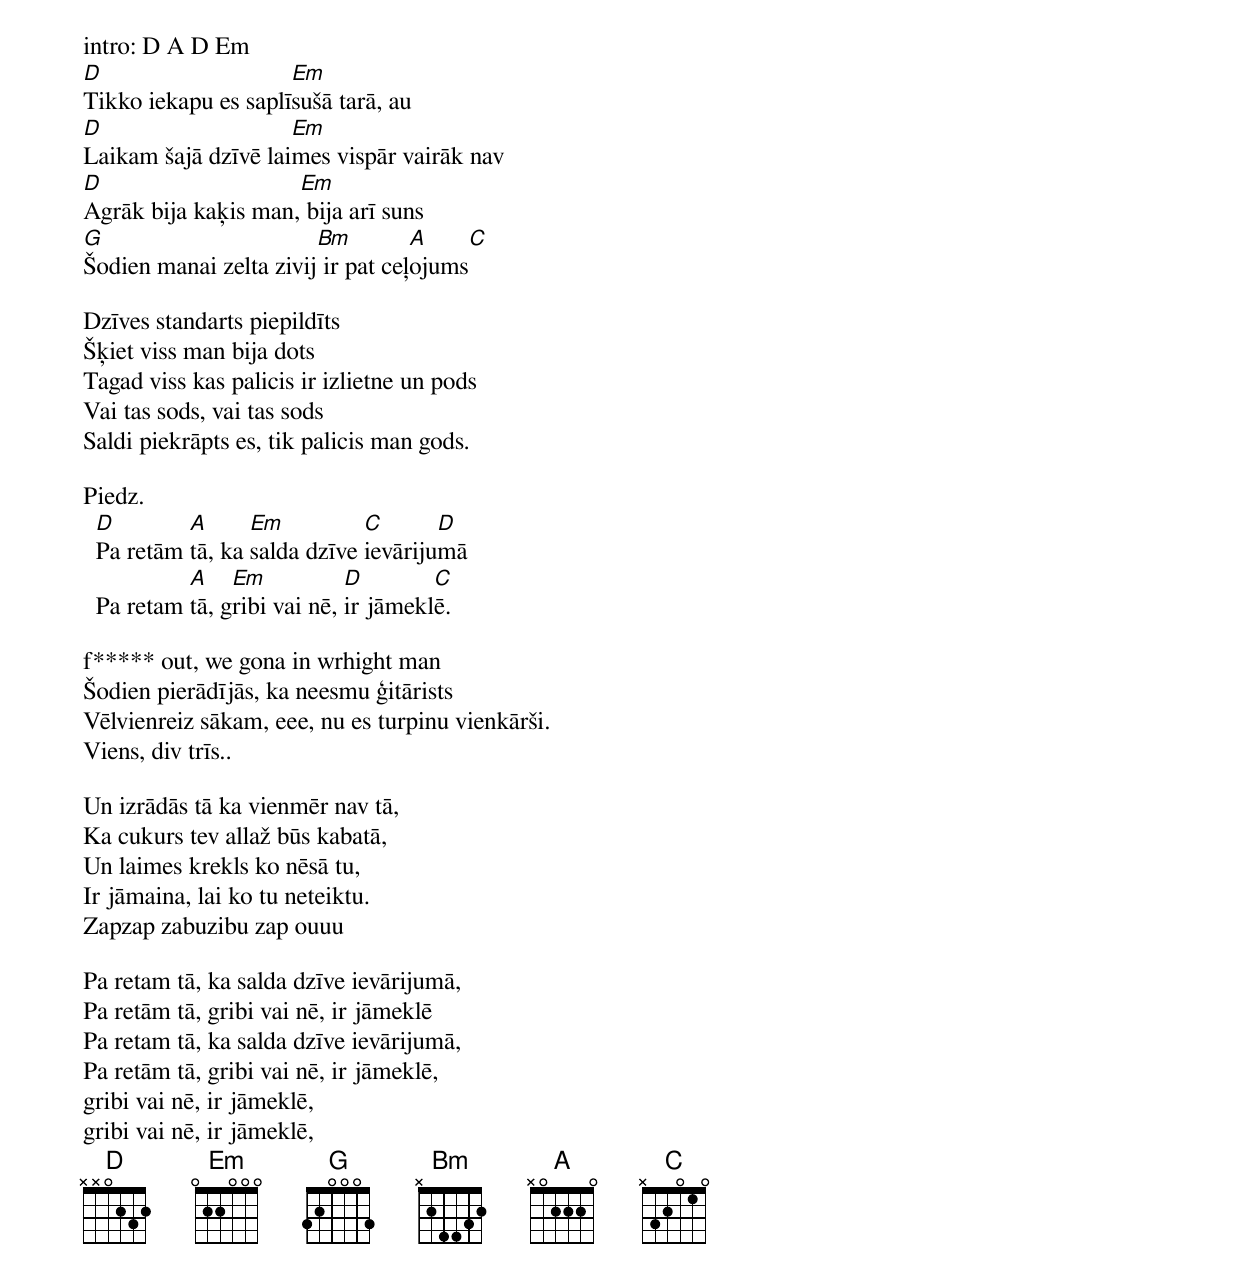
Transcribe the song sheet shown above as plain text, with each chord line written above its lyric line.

intro: D A D Em
D                    Em
Tikko iekapu es saplīsušā tarā, au
D                    Em
Laikam šajā dzīvē laimes vispār vairāk nav
D                    Em
Agrāk bija kaķis man, bija arī suns
G                       Bm         A    C
Šodien manai zelta zivij ir pat ceļojums

Dzīves standarts piepildīts
Šķiet viss man bija dots
Tagad viss kas palicis ir izlietne un pods
Vai tas sods, vai tas sods
Saldi piekrāpts es, tik palicis man gods.

Piedz.
  D        A      Em          C       D
  Pa retām tā, ka salda dzīve ievārijumā
           A    Em           D        C
  Pa retam tā, gribi vai nē, ir jāmeklē.

f***** out, we gona in wrhight man
Šodien pierādījās, ka neesmu ģitārists
Vēlvienreiz sākam, eee, nu es turpinu vienkārši.
Viens, div trīs..

Un izrādās tā ka vienmēr nav tā,
Ka cukurs tev allaž būs kabatā,
Un laimes krekls ko nēsā tu,
Ir jāmaina, lai ko tu neteiktu.
Zapzap zabuzibu zap ouuu

Pa retam tā, ka salda dzīve ievārijumā,
Pa retām tā, gribi vai nē, ir jāmeklē
Pa retam tā, ka salda dzīve ievārijumā,
Pa retām tā, gribi vai nē, ir jāmeklē,
gribi vai nē, ir jāmeklē,
gribi vai nē, ir jāmeklē,
